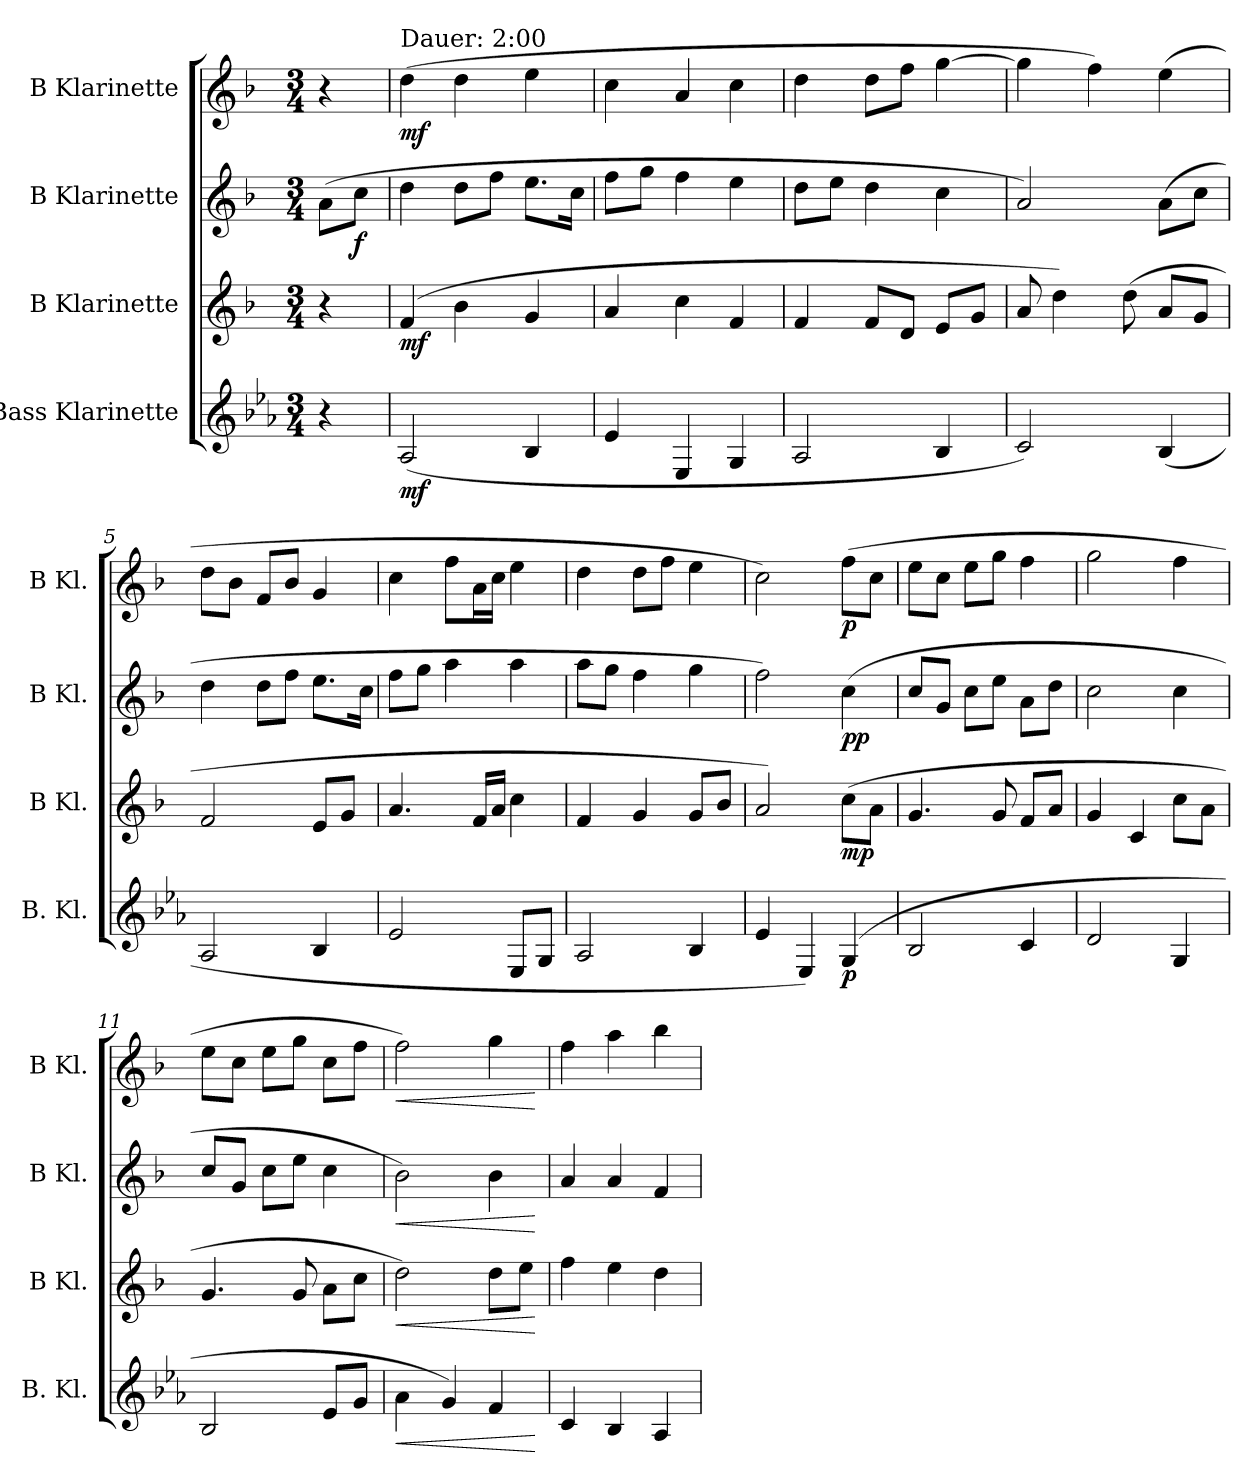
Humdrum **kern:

**kern	**dynam	**kern	**dynam	**kern	**dynam	**kern	**dynam
*part4	*part4	*part3	*part3	*part2	*part2	*part1	*part1
*staff4	*staff4	*staff3	*staff3	*staff2	*staff2	*staff1	*staff1
*I"Bass Klarinette	*	*I"B Klarinette	*	*I"B Klarinette	*	*I"B Klarinette	*
*I'B. Kl.	*	*I'B Kl.	*	*I'B Kl.	*	*I'B Kl.	*
*clefG2	*	*clefG2	*	*clefG2	*	*clefG2	*
*ITrd8c14	*	*ITrd1c2	*	*ITrd1c2	*	*ITrd1c2	*
*k[b-e-a-]	*	*k[b-e-a-]	*	*k[b-e-a-]	*	*k[b-e-a-]	*
*M3/4	*	*M3/4	*	*M3/4	*	*M3/4	*
*MM60	*	*MM60	*	*MM60	*	*MM60	*
=	=	=	=	=	=	=	=
4r	.	4r	.	(8g\L	.	4r	.
!	!	!	!	!	!LO:DY:b	!	!
.	.	.	.	8b-\J	f	.	.
=1	=1	=1	=1	=1	=1	=1	=1
!	!	!	!	!	!	!LO:TX:a:t=Dauer&colon; 2&colon;00	!
!	!LO:DY:b	!	!LO:DY:b	!	!	!	!LO:DY:b
(2AA-/	mf	(4e-/	mf	4cc\	.	(4cc\	mf
.	.	4a-\	.	8cc\L	.	4cc\	.
.	.	.	.	8ee-\J	.	.	.
4BB-/	.	4f/	.	8.dd\L	.	4dd\	.
.	.	.	.	16b-\Jk	.	.	.
=2	=2	=2	=2	=2	=2	=2	=2
4E-/	.	4g/	.	8ee-\L	.	4b-\	.
.	.	.	.	8ff\J	.	.	.
4EE-/	.	4b-\	.	4ee-\	.	4g/	.
4GG/	.	4e-/	.	4dd\	.	4b-\	.
=3	=3	=3	=3	=3	=3	=3	=3
2AA-/	.	4e-/	.	8cc\L	.	4cc\	.
.	.	.	.	8dd\J	.	.	.
.	.	8e-/L	.	4cc\	.	8cc\L	.
.	.	8c/J	.	.	.	8ee-\J	.
4BB-/	.	8d/L	.	4b-\	.	[4ff\	.
.	.	8f/J	.	.	.	.	.
=4	=4	=4	=4	=4	=4	=4	=4
2C/)	.	8g/	.	2g/)	.	4ff\]	.
.	.	4cc\)	.	.	.	.	.
.	.	.	.	.	.	4ee-\)	.
.	.	(8cc\	.	.	.	.	.
(4BB-/	.	8g/L	.	(8g\L	.	(4dd\	.
.	.	8f/J	.	8b-\J	.	.	.
=5	=5	=5	=5	=5	=5	=5	=5
2AA-/	.	2e-/	.	4cc\	.	8cc\L	.
.	.	.	.	.	.	8a-\J	.
.	.	.	.	8cc\L	.	8e-/L	.
.	.	.	.	8ee-\J	.	8a-/J	.
4BB-/	.	8d/L	.	8.dd\L	.	4f/	.
.	.	8f/J	.	.	.	.	.
.	.	.	.	16b-\Jk	.	.	.
!!LO:LB:g=z
=6	=6	=6	=6	=6	=6	=6	=6
2E-/	.	4.g/	.	8ee-\L	.	4b-\	.
.	.	.	.	8ff\J	.	.	.
.	.	.	.	4gg\	.	8ee-\L	.
.	.	16e-/LL	.	.	.	16g\L	.
.	.	16g/JJ	.	.	.	16b-\JJ	.
8EE-/L	.	4b-\	.	4gg\	.	4dd\	.
8GG/J	.	.	.	.	.	.	.
=7	=7	=7	=7	=7	=7	=7	=7
2AA-/	.	4e-/	.	8gg\L	.	4cc\	.
.	.	.	.	8ff\J	.	.	.
.	.	4f/	.	4ee-\	.	8cc\L	.
.	.	.	.	.	.	8ee-\J	.
4BB-/	.	8f/L	.	4ff\	.	4dd\	.
.	.	8a-/J	.	.	.	.	.
=8	=8	=8	=8	=8	=8	=8	=8
4E-/	.	2g/)	.	2ee-\)	.	2b-\)	.
4EE-/)	.	.	.	.	.	.	.
!	!LO:DY:b	!	!LO:DY:b	!	!LO:DY:b	!	!
!	!	!	!	!	!LO:DY:n=1:b	!	!LO:DY:b
(4GG/	p	(8b-\L	mp	(4b-\	p p	(8ee-\L	p
.	.	8g\J	.	.	.	8b-\J	.
=9	=9	=9	=9	=9	=9	=9	=9
2BB-/	.	4.f/	.	8b-/L	.	8dd\L	.
.	.	.	.	8f/J	.	8b-\J	.
.	.	.	.	8b-\L	.	8dd\L	.
.	.	8f/	.	8dd\J	.	8ff\J	.
4C/	.	8e-/L	.	8g\L	.	4ee-\	.
.	.	8g/J	.	8cc\J	.	.	.
=10	=10	=10	=10	=10	=10	=10	=10
2D/	.	4f/	.	2b-\	.	2ff\	.
.	.	4B-/	.	.	.	.	.
4GG/	.	8b-\L	.	4b-\	.	4ee-\	.
.	.	8g\J	.	.	.	.	.
=11	=11	=11	=11	=11	=11	=11	=11
2BB-/	.	4.f/	.	8b-/L	.	8dd\L	.
.	.	.	.	8f/J	.	8b-\J	.
.	.	.	.	8b-\L	.	8dd\L	.
.	.	8f/	.	8dd\J	.	8ff\J	.
8E-/L	.	8g\L	.	4b-\	.	8b-\L	.
8G/J	.	8b-\J	.	.	.	8ee-\J	.
=12	=12	=12	=12	=12	=12	=12	=12
!	!LO:HP:b	!	!LO:HP:b	!	!LO:HP:b	!	!LO:HP:b
4A-\	<	2cc\)	<	2a-\)	<	2ee-\)	<
4G/)	.	.	.	.	.	.	.
4F/	.	8cc\L	.	4a-\	.	4ff\	.
.	.	8dd\J	.	.	.	.	.
.	[	.	[	.	[	.	[
!!LO:LB:g=z
=13	=13	=13	=13	=13	=13	=13	=13
4C/	.	4ee-\	.	4g/	.	4ee-\	.
4BB-/	.	4dd\	.	4g/	.	4gg\	.
4AA-/	.	4cc\	.	4e-/	.	4aa-\	.
=	=	=	=	=	=	=	=
*-	*-	*-	*-	*-	*-	*-	*-
